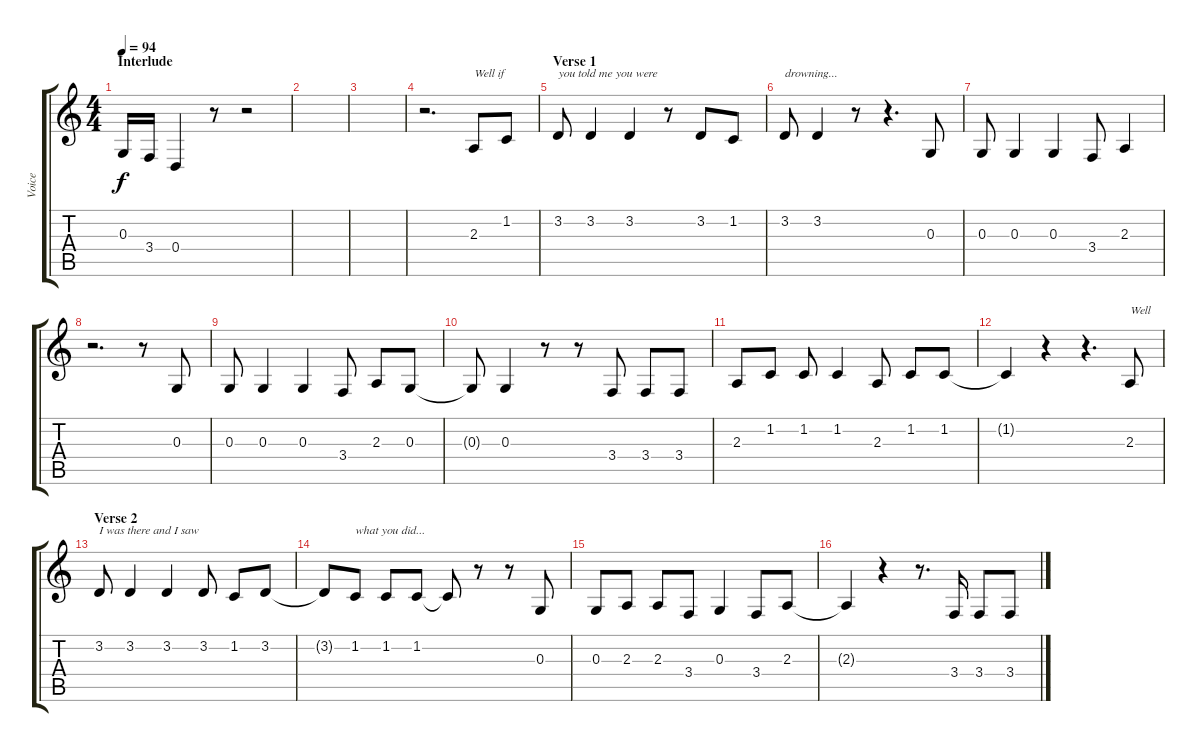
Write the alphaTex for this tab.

\track ("Voice" "Voice") {instrument clarinet}
\staff {score tabs}
\tuning (E4 B3 G3 D3 A2 E2) {hide}
\ts (4 4)
\section ("" "Interlude")
\tempo 94
\clef g2
\ks c
0.3{t}.16{dy f} 3.4.16 0.4.4 r.8 r.2 |
|
|
r.2{d} 2.3.8{txt "Well if"} 1.2.8 |
\section ("" "Verse 1")
3.2.8{txt "you told me you were"} 3.2.4 3.2.4 r.8 3.2.8 1.2.8 |
3.2.8{txt "drowning..."} 3.2.4 r.8 r.4{d} 0.3.8 |
0.3.8 0.3.4 0.3.4 3.4.8 2.3.4 |
r.2{d} r.8 0.3.8 |
0.3.8 0.3.4 0.3.4 3.4.8 2.3.8 0.3.8 |
0.3{t}.8 0.3.4 r.8 r.8 3.4.8 3.4.8 3.4.8 |
2.3.8 1.2.8 1.2.8 1.2.4 2.3.8 1.2.8 1.2.8 |
1.2{t}.4 r.4 r.4{d} 2.3.8{txt "Well"} |
\section ("" "Verse 2")
3.2.8{txt "I was there and I saw"} 3.2.4 3.2.4 3.2.8 1.2.8 3.2.8 |
3.2{t}.8 1.2.8{txt "what you did..."} 1.2.8 1.2.8 1.2{t}.8 r.8 r.8 0.3.8 |
0.3.8 2.3.8 2.3.8 3.4.8 0.3.4 3.4.8 2.3.8 |
2.3{t}.4 r.4 r.8{d} 3.4.16 3.4.8 3.4.8
